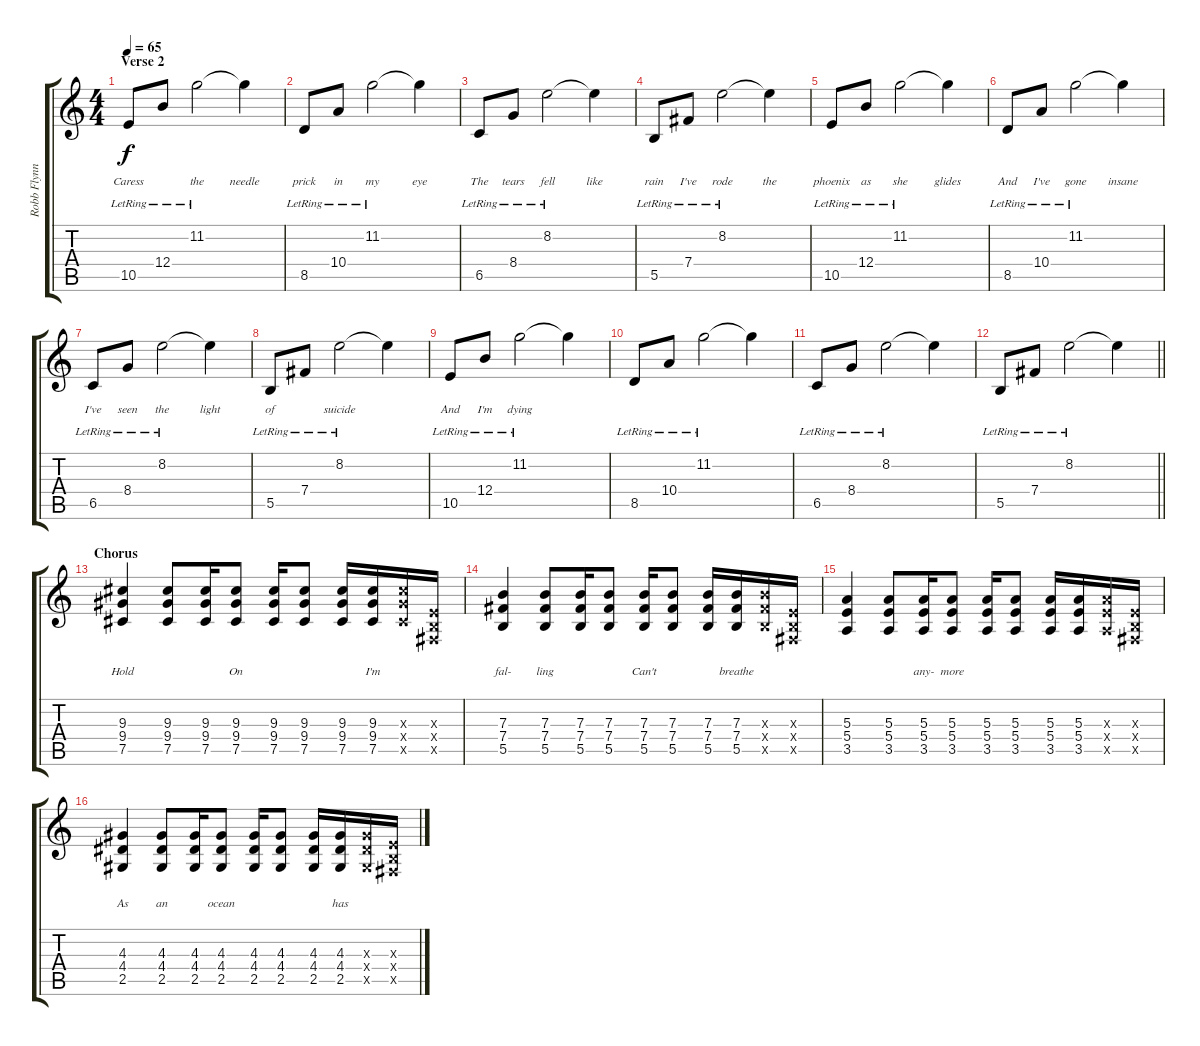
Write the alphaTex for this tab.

\track ("Robb Flynn" "Robb Flynn") {instrument electricguitarjazz}
\staff {score tabs}
\tuning (Db4 Ab3 E3 B2 Gb2 B1) {hide}
\ts (4 4)
\section ("" "Verse 2")
\tempo 65
\clef g2
\ks c
10.5{lr}.8{lyrics (0 "") lyrics (1 "") lyrics (2 "Caress") lyrics (3 "") lyrics (4 "") dy f} 12.4{lr}.8{lyrics (0 "") lyrics (1 "") lyrics (2 "") lyrics (3 "") lyrics (4 "")} 11.2{lr}.2{lyrics (0 "") lyrics (1 "") lyrics (2 "the") lyrics (3 "") lyrics (4 "")} 11.2{t}.4{lyrics (0 "") lyrics (1 "") lyrics (2 "needle") lyrics (3 "") lyrics (4 "")} |
8.5{lr}.8{lyrics (0 "") lyrics (1 "") lyrics (2 "prick") lyrics (3 "") lyrics (4 "")} 10.4{lr}.8{lyrics (0 "") lyrics (1 "") lyrics (2 "in") lyrics (3 "") lyrics (4 "")} 11.2{lr}.2{lyrics (0 "") lyrics (1 "") lyrics (2 "my") lyrics (3 "") lyrics (4 "")} 11.2{t}.4{lyrics (0 "") lyrics (1 "") lyrics (2 "eye") lyrics (3 "") lyrics (4 "")} |
6.5{lr}.8{lyrics (0 "") lyrics (1 "") lyrics (2 "The") lyrics (3 "") lyrics (4 "")} 8.4{lr}.8{lyrics (0 "") lyrics (1 "") lyrics (2 "tears") lyrics (3 "") lyrics (4 "")} 8.2{lr}.2{lyrics (0 "") lyrics (1 "") lyrics (2 "fell") lyrics (3 "") lyrics (4 "")} 8.2{t}.4{lyrics (0 "") lyrics (1 "") lyrics (2 "like") lyrics (3 "") lyrics (4 "")} |
5.5{lr}.8{lyrics (0 "") lyrics (1 "") lyrics (2 "rain") lyrics (3 "") lyrics (4 "")} 7.4{lr}.8{lyrics (0 "") lyrics (1 "") lyrics (2 "I've") lyrics (3 "") lyrics (4 "")} 8.2{lr}.2{lyrics (0 "") lyrics (1 "") lyrics (2 "rode") lyrics (3 "") lyrics (4 "")} 8.2{t}.4{lyrics (0 "") lyrics (1 "") lyrics (2 "the") lyrics (3 "") lyrics (4 "")} |
10.5{lr}.8{lyrics (0 "") lyrics (1 "") lyrics (2 "phoenix") lyrics (3 "") lyrics (4 "")} 12.4{lr}.8{lyrics (0 "") lyrics (1 "") lyrics (2 "as") lyrics (3 "") lyrics (4 "")} 11.2{lr}.2{lyrics (0 "") lyrics (1 "") lyrics (2 "she") lyrics (3 "") lyrics (4 "")} 11.2{t}.4{lyrics (0 "") lyrics (1 "") lyrics (2 "glides") lyrics (3 "") lyrics (4 "")} |
8.5{lr}.8{lyrics (0 "") lyrics (1 "") lyrics (2 "And") lyrics (3 "") lyrics (4 "")} 10.4{lr}.8{lyrics (0 "") lyrics (1 "") lyrics (2 "I've") lyrics (3 "") lyrics (4 "")} 11.2{lr}.2{lyrics (0 "") lyrics (1 "") lyrics (2 "gone") lyrics (3 "") lyrics (4 "")} 11.2{t}.4{lyrics (0 "") lyrics (1 "") lyrics (2 "insane") lyrics (3 "") lyrics (4 "")} |
6.5{lr}.8{lyrics (0 "") lyrics (1 "") lyrics (2 "I've") lyrics (3 "") lyrics (4 "")} 8.4{lr}.8{lyrics (0 "") lyrics (1 "") lyrics (2 "seen") lyrics (3 "") lyrics (4 "")} 8.2{lr}.2{lyrics (0 "") lyrics (1 "") lyrics (2 "the") lyrics (3 "") lyrics (4 "")} 8.2{t}.4{lyrics (0 "") lyrics (1 "") lyrics (2 "light") lyrics (3 "") lyrics (4 "")} |
5.5{lr}.8{lyrics (0 "") lyrics (1 "") lyrics (2 "of") lyrics (3 "") lyrics (4 "")} 7.4{lr}.8{lyrics (0 "") lyrics (1 "") lyrics (2 "") lyrics (3 "") lyrics (4 "")} 8.2{lr}.2{lyrics (0 "") lyrics (1 "") lyrics (2 "suicide") lyrics (3 "") lyrics (4 "")} 8.2{t}.4{lyrics (0 "") lyrics (1 "") lyrics (2 "") lyrics (3 "") lyrics (4 "")} |
10.5{lr}.8{lyrics (0 "") lyrics (1 "") lyrics (2 "And") lyrics (3 "") lyrics (4 "")} 12.4{lr}.8{lyrics (0 "") lyrics (1 "") lyrics (2 "I'm") lyrics (3 "") lyrics (4 "")} 11.2{lr}.2{lyrics (0 "") lyrics (1 "") lyrics (2 "dying") lyrics (3 "") lyrics (4 "")} 11.2{t}.4 |
8.5{lr}.8 10.4{lr}.8 11.2{lr}.2 11.2{t}.4 |
6.5{lr}.8 8.4{lr}.8 8.2{lr}.2 8.2{t}.4 |
\barLineRight lightlight
5.5{lr}.8 7.4{lr}.8 8.2{lr}.2 8.2{t}.4 |
\section ("" "Chorus")
(9.3 9.4 7.5).4{lyrics (0 "") lyrics (1 "") lyrics (2 "") lyrics (3 "Hold") lyrics (4 "")} (9.3 9.4 7.5).8{lyrics (0 "") lyrics (1 "") lyrics (2 "") lyrics (3 "") lyrics (4 "")} (9.3 9.4 7.5).16{lyrics (0 "") lyrics (1 "") lyrics (2 "") lyrics (3 "") lyrics (4 "")} (9.3 9.4 7.5).8{lyrics (0 "") lyrics (1 "") lyrics (2 "") lyrics (3 "On") lyrics (4 "")} (9.3 9.4 7.5).16{lyrics (0 "") lyrics (1 "") lyrics (2 "") lyrics (3 "") lyrics (4 "")} (9.3 9.4 7.5).8{lyrics (0 "") lyrics (1 "") lyrics (2 "") lyrics (3 "") lyrics (4 "")} (9.3 9.4 7.5).16{lyrics (0 "") lyrics (1 "") lyrics (2 "") lyrics (3 "") lyrics (4 "")} (9.3 9.4 7.5).16{lyrics (0 "") lyrics (1 "") lyrics (2 "") lyrics (3 "I'm") lyrics (4 "")} (9.3{x} 9.4{x} 7.5{x}).16{lyrics (0 "") lyrics (1 "") lyrics (2 "") lyrics (3 "") lyrics (4 "")} (0.3{x} 0.4{x} 0.5{x}).16{lyrics (0 "") lyrics (1 "") lyrics (2 "") lyrics (3 "") lyrics (4 "")} |
(7.3 7.4 5.5).4{lyrics (0 "") lyrics (1 "") lyrics (2 "") lyrics (3 "fal-") lyrics (4 "")} (7.3 7.4 5.5).8{lyrics (0 "") lyrics (1 "") lyrics (2 "") lyrics (3 "ling") lyrics (4 "")} (7.3 7.4 5.5).16{lyrics (0 "") lyrics (1 "") lyrics (2 "") lyrics (3 "") lyrics (4 "")} (7.3 7.4 5.5).8{lyrics (0 "") lyrics (1 "") lyrics (2 "") lyrics (3 "") lyrics (4 "")} (7.3 7.4 5.5).16{lyrics (0 "") lyrics (1 "") lyrics (2 "") lyrics (3 "Can't") lyrics (4 "")} (7.3 7.4 5.5).8{lyrics (0 "") lyrics (1 "") lyrics (2 "") lyrics (3 "") lyrics (4 "")} (7.3 7.4 5.5).16{lyrics (0 "") lyrics (1 "") lyrics (2 "") lyrics (3 "") lyrics (4 "")} (7.3 7.4 5.5).16{lyrics (0 "") lyrics (1 "") lyrics (2 "") lyrics (3 "breathe") lyrics (4 "")} (7.3{x} 7.4{x} 5.5{x}).16{lyrics (0 "") lyrics (1 "") lyrics (2 "") lyrics (3 "") lyrics (4 "")} (0.3{x} 0.4{x} 0.5{x}).16{lyrics (0 "") lyrics (1 "") lyrics (2 "") lyrics (3 "") lyrics (4 "")} |
(5.3 5.4 3.5).4{lyrics (0 "") lyrics (1 "") lyrics (2 "") lyrics (3 "") lyrics (4 "")} (5.3 5.4 3.5).8{lyrics (0 "") lyrics (1 "") lyrics (2 "") lyrics (3 "") lyrics (4 "")} (5.3 5.4 3.5).16{lyrics (0 "") lyrics (1 "") lyrics (2 "") lyrics (3 "any-") lyrics (4 "")} (5.3 5.4 3.5).8{lyrics (0 "") lyrics (1 "") lyrics (2 "") lyrics (3 "more") lyrics (4 "")} (5.3 5.4 3.5).16{lyrics (0 "") lyrics (1 "") lyrics (2 "") lyrics (3 "") lyrics (4 "")} (5.3 5.4 3.5).8{lyrics (0 "") lyrics (1 "") lyrics (2 "") lyrics (3 "") lyrics (4 "")} (5.3 5.4 3.5).16{lyrics (0 "") lyrics (1 "") lyrics (2 "") lyrics (3 "") lyrics (4 "")} (5.3 5.4 3.5).16{lyrics (0 "") lyrics (1 "") lyrics (2 "") lyrics (3 "") lyrics (4 "")} (5.3{x} 5.4{x} 3.5{x}).16{lyrics (0 "") lyrics (1 "") lyrics (2 "") lyrics (3 "") lyrics (4 "")} (0.3{x} 0.4{x} 0.5{x}).16{lyrics (0 "") lyrics (1 "") lyrics (2 "") lyrics (3 "") lyrics (4 "")} |
(4.3 4.4 2.5).4{lyrics (0 "") lyrics (1 "") lyrics (2 "") lyrics (3 "As") lyrics (4 "")} (4.3 4.4 2.5).8{lyrics (0 "") lyrics (1 "") lyrics (2 "") lyrics (3 "an") lyrics (4 "")} (4.3 4.4 2.5).16{lyrics (0 "") lyrics (1 "") lyrics (2 "") lyrics (3 "") lyrics (4 "")} (4.3 4.4 2.5).8{lyrics (0 "") lyrics (1 "") lyrics (2 "") lyrics (3 "ocean") lyrics (4 "")} (4.3 4.4 2.5).16{lyrics (0 "") lyrics (1 "") lyrics (2 "") lyrics (3 "") lyrics (4 "")} (4.3 4.4 2.5).8{lyrics (0 "") lyrics (1 "") lyrics (2 "") lyrics (3 "") lyrics (4 "")} (4.3 4.4 2.5).16{lyrics (0 "") lyrics (1 "") lyrics (2 "") lyrics (3 "") lyrics (4 "")} (4.3 4.4 2.5).16{lyrics (0 "") lyrics (1 "") lyrics (2 "") lyrics (3 "has") lyrics (4 "")} (4.3{x} 4.4{x} 2.5{x}).16{lyrics (0 "") lyrics (1 "") lyrics (2 "") lyrics (3 "") lyrics (4 "")} (0.3{x} 0.4{x} 0.5{x}).16{lyrics (0 "") lyrics (1 "") lyrics (2 "") lyrics (3 "") lyrics (4 "")}
